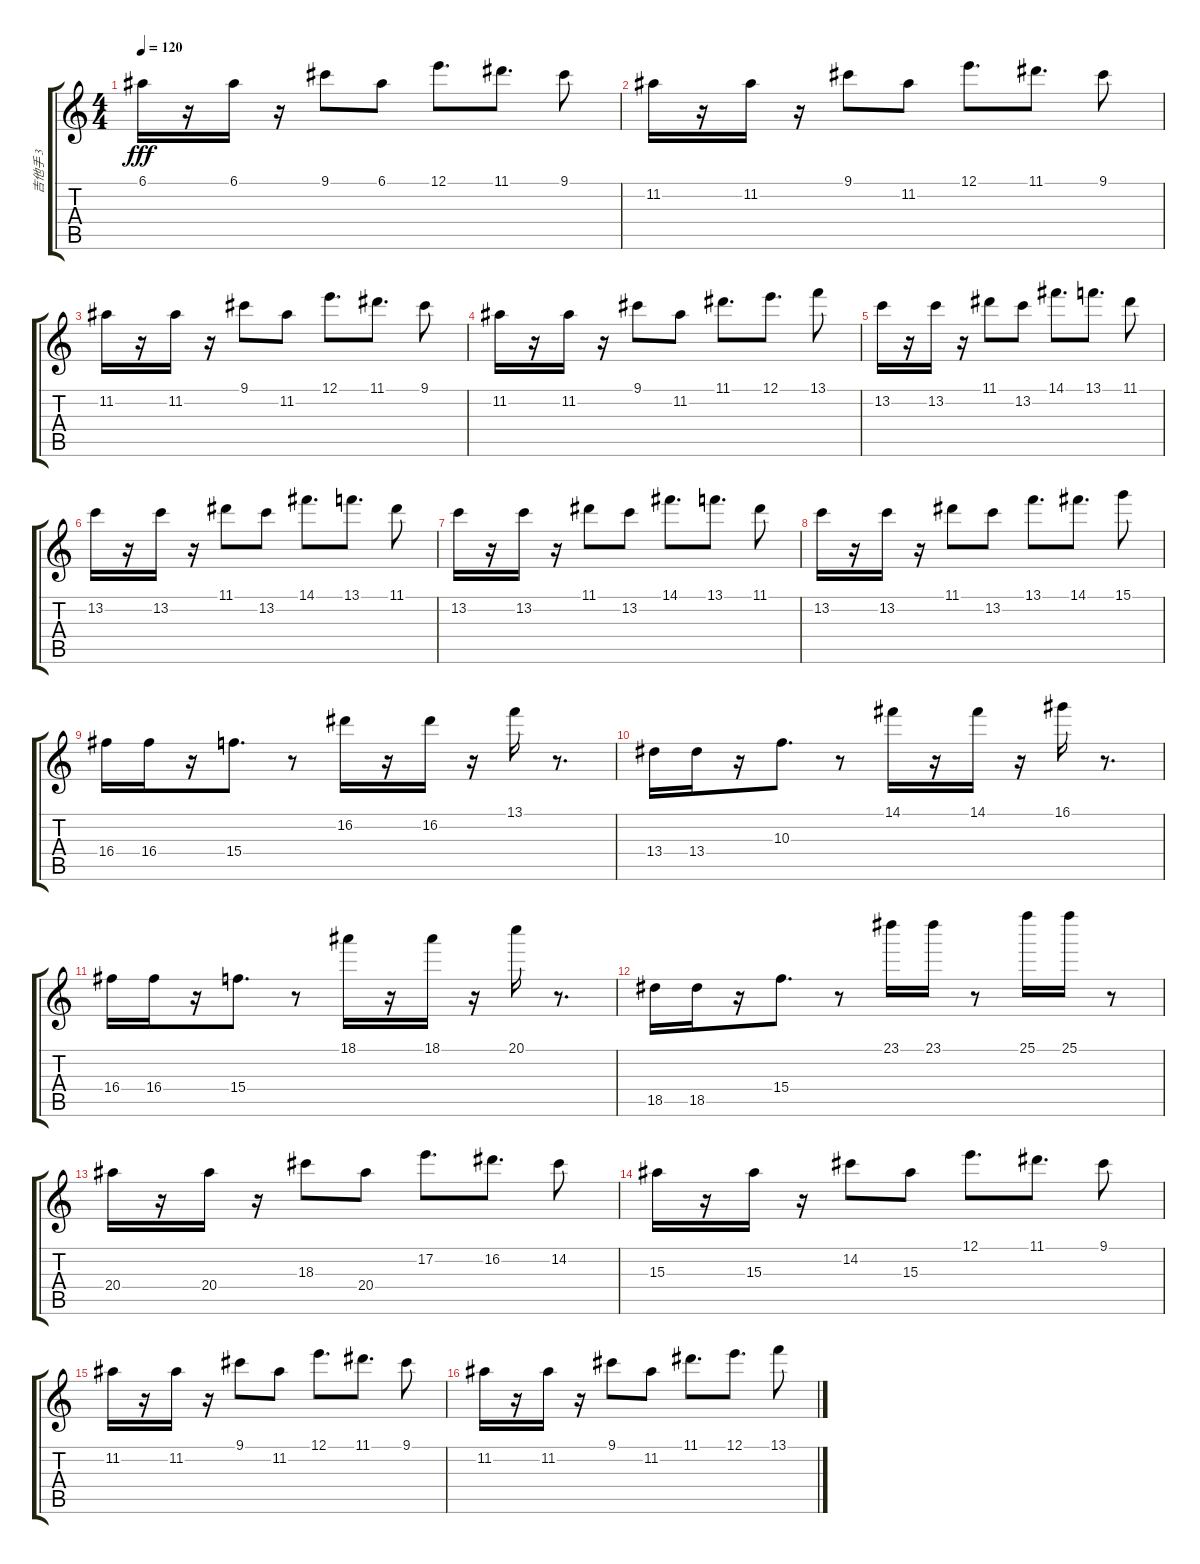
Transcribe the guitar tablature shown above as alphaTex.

\track ("吉他手 3" "吉他手 3") {instrument overdrivenguitar}
\staff {score tabs}
\tuning (E4 B3 G3 D3 A2 E2) {hide}
\ts (4 4)
\tempo 120
\clef g2
\ks c
6.1.16{txt "" dy fff instrument overdrivenguitar} r.16 6.1.16 r.16 9.1.8 6.1.8 12.1.8{d} 11.1.8{d} 9.1.8 |
11.2.16 r.16 11.2.16 r.16 9.1.8 11.2.8 12.1.8{d} 11.1.8{d} 9.1.8 |
11.2.16 r.16 11.2.16 r.16 9.1.8 11.2.8 12.1.8{d} 11.1.8{d} 9.1.8 |
11.2.16 r.16 11.2.16 r.16 9.1.8 11.2.8 11.1.8{d} 12.1.8{d} 13.1.8 |
13.2.16 r.16 13.2.16 r.16 11.1.8 13.2.8 14.1.8{d} 13.1.8{d} 11.1.8 |
13.2.16 r.16 13.2.16 r.16 11.1.8 13.2.8 14.1.8{d} 13.1.8{d} 11.1.8 |
13.2.16 r.16 13.2.16 r.16 11.1.8 13.2.8 14.1.8{d} 13.1.8{d} 11.1.8 |
13.2.16 r.16 13.2.16 r.16 11.1.8 13.2.8 13.1.8{d} 14.1.8{d} 15.1.8 |
16.4.16 16.4.16 r.16 15.4.8{d} r.8 16.2.16 r.16 16.2.16 r.16 13.1.16 r.8{d} |
13.4.16 13.4.16 r.16 10.3.8{d} r.8 14.1.16 r.16 14.1.16 r.16 16.1.16 r.8{d} |
16.4.16 16.4.16 r.16 15.4.8{d} r.8 18.1.16 r.16 18.1.16 r.16 20.1.16 r.8{d} |
18.5.16 18.5.16 r.16 15.4.8{d} r.8 23.1.16 23.1.16 r.8 25.1.16 25.1.16 r.8 |
20.4.16 r.16 20.4.16 r.16 18.3.8 20.4.8 17.2.8{d} 16.2.8{d} 14.2.8 |
15.3.16 r.16 15.3.16 r.16 14.2.8 15.3.8 12.1.8{d} 11.1.8{d} 9.1.8 |
11.2.16 r.16 11.2.16 r.16 9.1.8 11.2.8 12.1.8{d} 11.1.8{d} 9.1.8 |
11.2.16 r.16 11.2.16 r.16 9.1.8 11.2.8 11.1.8{d} 12.1.8{d} 13.1.8
